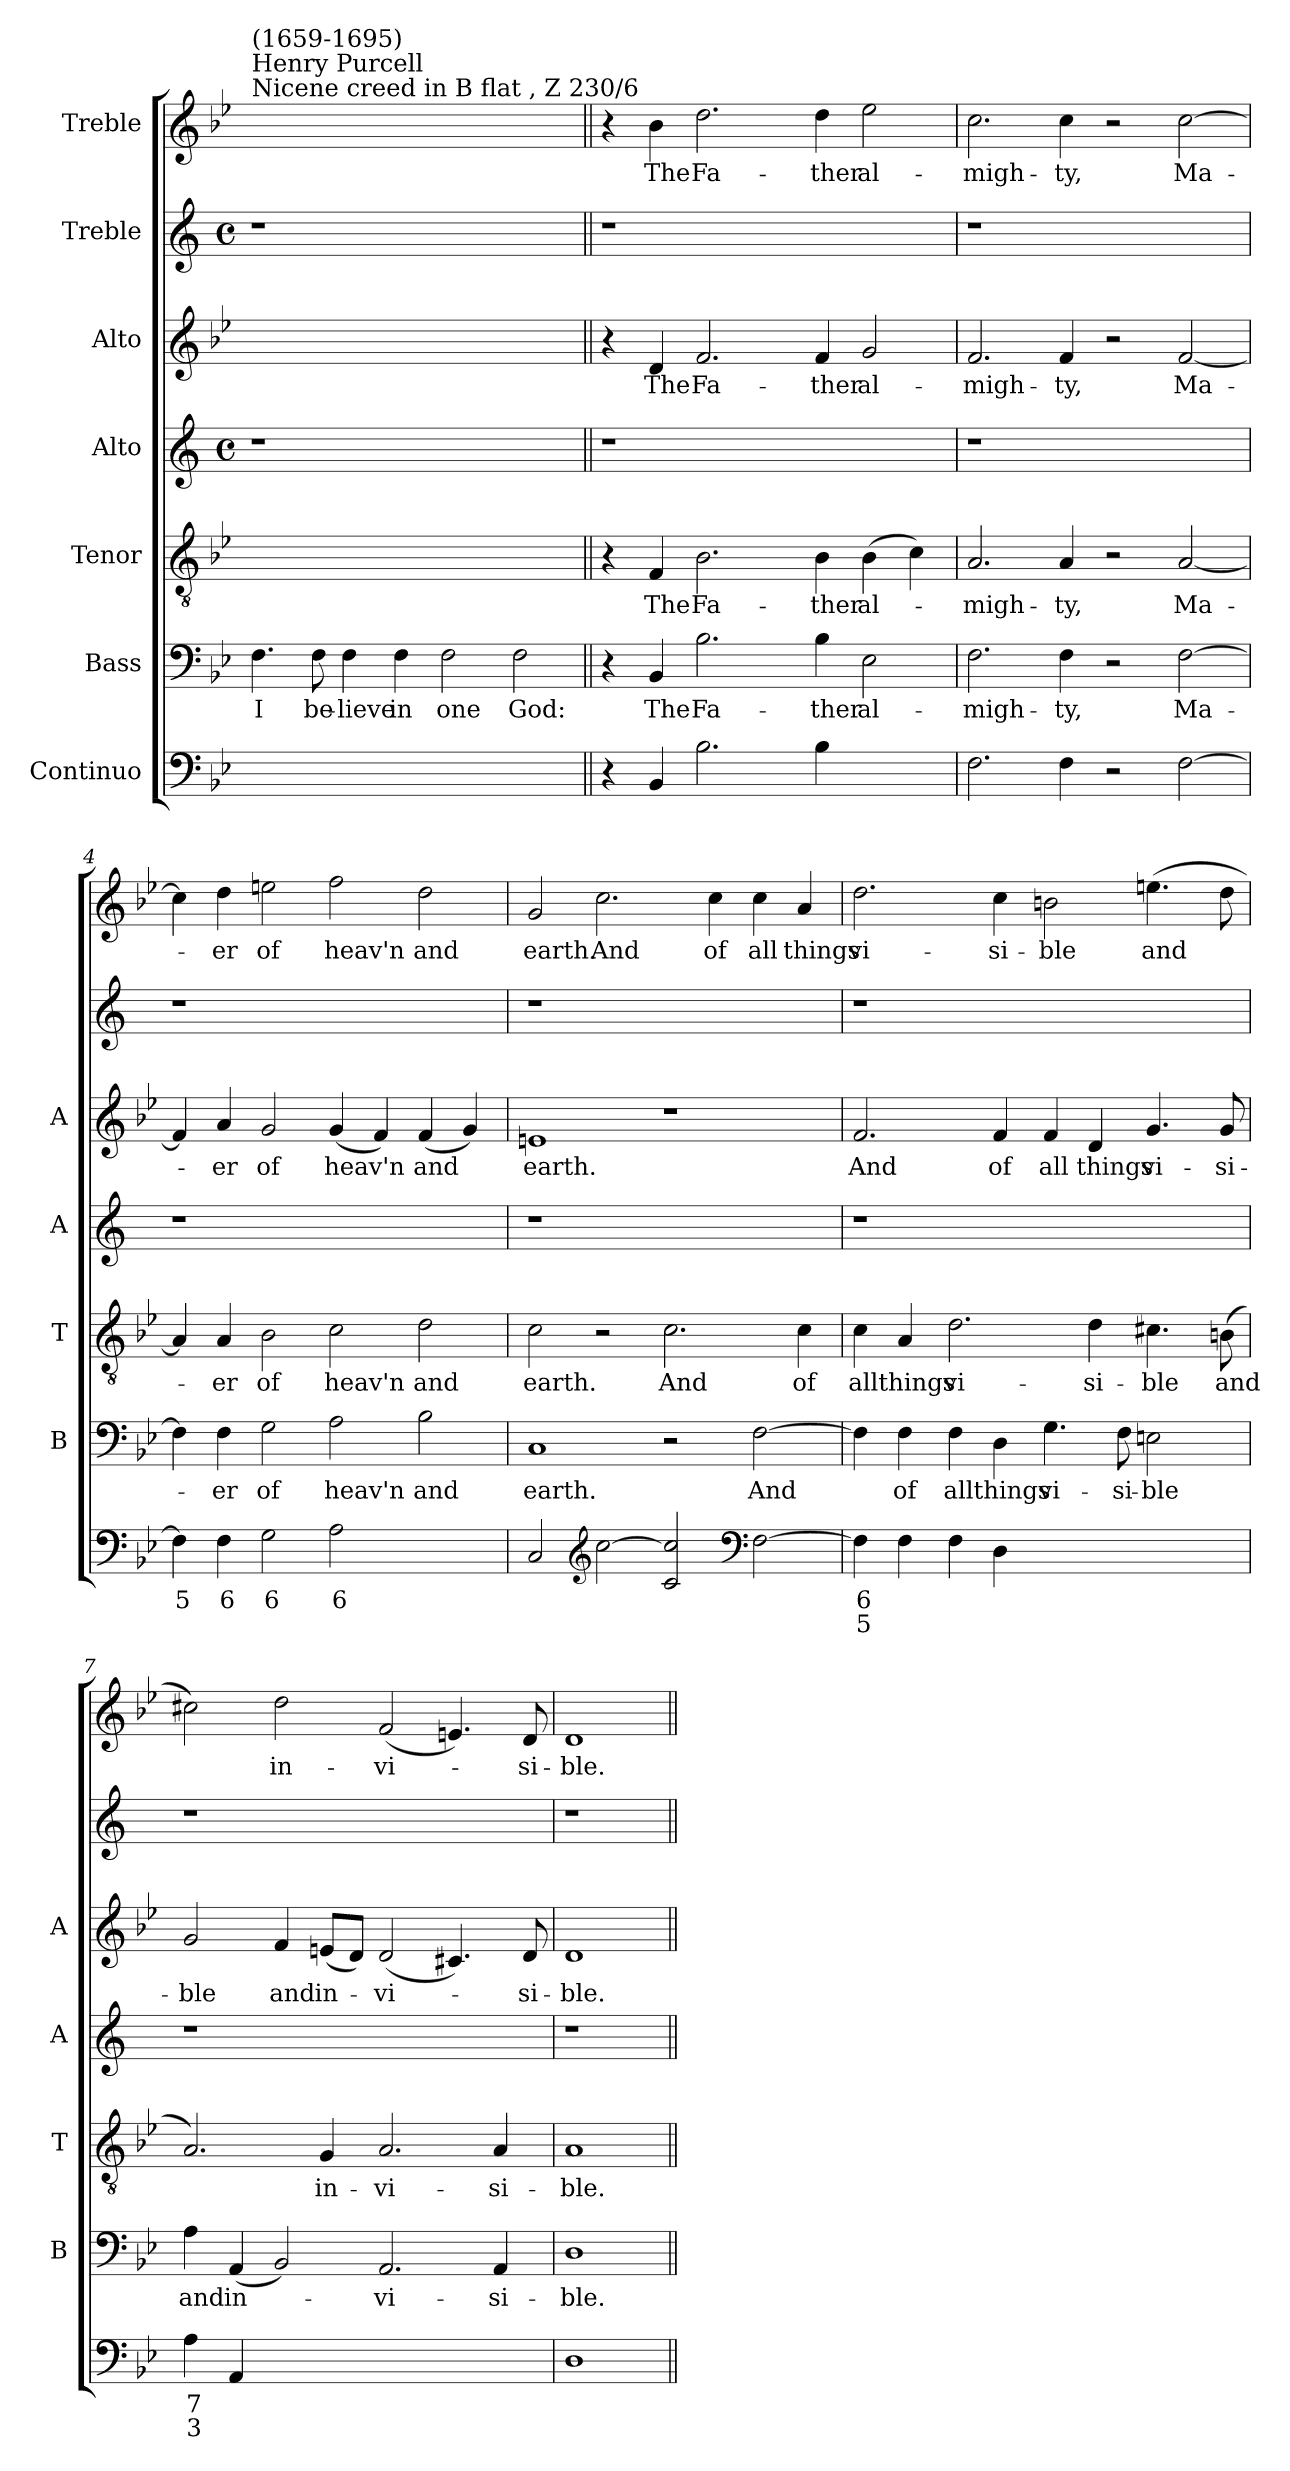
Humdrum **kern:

**kern	**text	**text	**kern	**text	**kern	**text	**kern	**kern	**text	**kern	**kern	**text
*part7	*part7	*part7	*part6	*part6	*part5	*part5	*part4	*part3	*part3	*part2	*part1	*part1
*staff7	*staff7	*staff7	*staff6	*staff6	*staff5	*staff5	*staff4	*staff3	*staff3	*staff2	*staff1	*staff1
*I"Continuo	*	*	*I"Bass	*	*I"Tenor	*	*I"Alto	*I"Alto	*	*I"Treble	*I"Treble	*
*	*	*	*I'B	*	*I'T	*	*I'A	*I'A	*	*	*	*
*clefF4	*	*	*clefF4	*	*clefGv2	*	*clefG2	*clefG2	*	*clefG2	*clefG2	*
*k[b-e-]	*	*	*k[b-e-]	*	*k[b-e-]	*	*k[]	*k[b-e-]	*	*k[]	*k[b-e-]	*
*B-:	*	*	*B-:	*	*B-:	*	*	*B-:	*	*	*B-:	*
*	*	*	*	*	*	*	*M4/4	*	*	*M4/4	*	*
*	*	*	*	*	*	*	*met(c)	*	*	*met(c)	*	*
*MM160	*	*	*MM160	*	*MM160	*	*MM160	*MM160	*	*MM160	*MM160	*
=1	=1	=1	=1	=1	=1	=1	=1	=1	=1	=1	=1	=1
!	!	!	!	!	!	!	!	!	!	!	!LO:TX:a:t=Nicene creed in B flat , Z 230/6	!
!	!	!	!	!	!	!	!	!	!	!	!LO:TX:a:t=Henry Purcell	!
!	!	!	!	!	!	!	!	!	!	!	!LO:TX:a:t=(1659-1695)	!
!	!	!	!	!LO:LY:b	!	!	!	!	!	!	!	!
1ryy	.	.	4.F\	I	1ryy	.	1r	1ryy	.	1r	1ryy	.
!	!	!	!	!LO:LY:b	!	!	!	!	!	!	!	!
.	.	.	8F\	be-	.	.	.	.	.	.	.	.
!	!	!	!	!LO:LY:b	!	!	!	!	!	!	!	!
.	.	.	4F\	-lieve	.	.	.	.	.	.	.	.
!	!	!	!	!LO:LY:b	!	!	!	!	!	!	!	!
.	.	.	4F\	in	.	.	.	.	.	.	.	.
!	!	!	!	!LO:LY:b	!	!	!	!	!	!	!	!
1ryy	.	.	2F\	one	1ryy	.	1ryy	1ryy	.	1ryy	1ryy	.
!	!	!	!	!LO:LY:b	!	!	!	!	!	!	!	!
.	.	.	2F\	God:	.	.	.	.	.	.	.	.
=2||	=2||	=2||	=2||	=2||	=2||	=2||	=2||	=2||	=2||	=2||	=2||	=2||
*	*	*	*	*	*	*	*	*	*	*	*MM160	*
4r	.	.	4r	.	4r	.	1r	4r	.	1r	4r	.
!	!	!	!	!LO:LY:b	!	!LO:LY:b	!	!	!LO:LY:b	!	!	!LO:LY:b
4BB-/	.	.	4BB-/	The	4F/	The	.	4d/	The	.	4b-\	The
!	!	!	!	!LO:LY:b	!	!LO:LY:b	!	!	!LO:LY:b	!	!	!LO:LY:b
2.B-\	.	.	2.B-\	Fa-	2.B-\	Fa-	.	2.f/	Fa-	.	2.dd\	Fa-
.	.	.	.	.	.	.	1ryy	.	.	1ryy	.	.
!	!	!	!	!LO:LY:b	!	!LO:LY:b	!	!	!LO:LY:b	!	!	!LO:LY:b
4B-\	.	.	4B-\	-ther	4B-\	-ther	.	4f/	-ther	.	4dd\	-ther
!	!LO:LY:b	!	!	!LO:LY:b	!	!LO:LY:b	!	!	!LO:LY:b	!	!	!LO:LY:b
[4E-\yy	5	.	2E-\	al-	(>4B-\	al-	.	2g/	al-	.	2ee-\	al-
!	!LO:LY:b	!	!	!	!	!	!	!	!	!	!	!
4E-\yy]	6	.	.	.	4c\)	.	.	.	.	.	.	.
=3	=3	=3	=3	=3	=3	=3	=3	=3	=3	=3	=3	=3
!	!	!	!	!LO:LY:b	!	!LO:LY:b	!	!	!LO:LY:b	!	!	!LO:LY:b
2.F\	.	.	2.F\	-migh-	2.A/	migh-	1r	2.f/	-migh-	1r	2.cc\	-migh-
!	!	!	!	!LO:LY:b	!	!LO:LY:b	!	!	!LO:LY:b	!	!	!LO:LY:b
4F\	.	.	4F\	-ty,	4A/	-ty,	.	4f/	-ty,	.	4cc\	-ty,
2r	.	.	2r	.	2r	.	1ryy	2r	.	1ryy	2r	.
!	!	!	!	!LO:LY:b	!	!LO:LY:b	!	!	!LO:LY:b	!	!	!LO:LY:b
[2F\	.	.	[2F\	Ma-	[2A/	Ma-	.	[2f/	Ma-	.	[2cc\	Ma-
=4	=4	=4	=4	=4	=4	=4	=4	=4	=4	=4	=4	=4
!	!LO:LY:b	!	!	!	!	!	!	!	!	!	!	!
4F\]	5	.	4F\]	.	4A/]	.	1r	4f/]	.	1r	4cc\]	.
!	!LO:LY:b	!	!	!LO:LY:b	!	!LO:LY:b	!	!	!LO:LY:b	!	!	!LO:LY:b
4F\	6	.	4F\	er	4A/	er	.	4a/	er	.	4dd\	er
!	!LO:LY:b	!	!	!LO:LY:b	!	!LO:LY:b	!	!	!LO:LY:b	!	!	!LO:LY:b
2G\	6	.	2G\	of	2B-\	of	.	2g/	of	.	2een\	of
!	!LO:LY:b	!	!	!LO:LY:b	!	!LO:LY:b	!	!	!LO:LY:b	!	!	!LO:LY:b
2A\	6	.	2A\	heav'n	2c\	heav'n	1ryy	(<4g/	heav'n	1ryy	2ff\	heav'n
.	.	.	.	.	.	.	.	4f/)	.	.	.	.
!	!LO:LY:b	!	!	!LO:LY:b	!	!LO:LY:b	!	!	!LO:LY:b	!	!	!LO:LY:b
[4B-\yy	5	.	2B-\	and	2d\	and	.	(<4f/	and	.	2dd\	and
!	!LO:LY:b	!	!	!	!	!	!	!	!	!	!	!
4B-\yy]	6	.	.	.	.	.	.	4g/)	.	.	.	.
!!LO:PB:g=z
=5	=5	=5	=5	=5	=5	=5	=5	=5	=5	=5	=5	=5
!	!	!	!	!LO:LY:b	!	!LO:LY:b	!	!	!LO:LY:b	!	!	!LO:LY:b
2C/	.	.	1C	earth.	2c\	earth.	1r	1en	earth.	1r	2g/	earth.
*clefG2	*	*	*	*	*	*	*	*	*	*	*	*
!	!	!	!	!	!	!	!	!	!	!	!	!LO:LY:b
[2cc\	.	.	.	.	2r	.	.	.	.	.	2.cc\	And
!	!	!	!	!	!	!LO:LY:b	!	!	!	!	!	!
2c/ 2cc/]	.	.	2r	.	2.c\	And	1ryy	1r	.	1ryy	.	.
!	!	!	!	!	!	!	!	!	!	!	!	!LO:LY:b
.	.	.	.	.	.	.	.	.	.	.	4cc\	of
*clefF4	*	*	*	*	*	*	*	*	*	*	*	*
!	!	!	!	!LO:LY:b	!	!	!	!	!	!	!	!LO:LY:b
[2F\	.	.	[2F\	And	.	.	.	.	.	.	4cc\	all
!	!	!	!	!	!	!LO:LY:b	!	!	!	!	!	!LO:LY:b
.	.	.	.	.	4c\	of	.	.	.	.	4a/	things
=6	=6	=6	=6	=6	=6	=6	=6	=6	=6	=6	=6	=6
!	!LO:LY:b	!LO:LY:b	!	!	!	!LO:LY:b	!	!	!LO:LY:b	!	!	!LO:LY:b
4F\]	6	5	4F\]	.	4c\	all	1r	2.f/	And	1r	2.dd\	vi-
!	!	!	!	!LO:LY:b	!	!LO:LY:b	!	!	!	!	!	!
4F\	.	.	4F\	of	4A/	things	.	.	.	.	.	.
!	!	!	!	!LO:LY:b	!	!LO:LY:b	!	!	!	!	!	!
4F\	.	.	4F\	all	2.d\	vi-	.	.	.	.	.	.
!	!	!	!	!LO:LY:b	!	!	!	!	!LO:LY:b	!	!	!LO:LY:b
4D\	.	.	4D\	things	.	.	.	4f/	of	.	4cc\	-si-
!	!LO:LY:b	!LO:LY:b	!	!LO:LY:b	!	!	!	!	!LO:LY:b	!	!	!LO:LY:b
[4G\yy	7	3	4.G\	vi-	.	.	1ryy	4f/	all	1ryy	2bn\	-ble
!	!LO:LY:b	!	!	!	!	!LO:LY:b	!	!	!LO:LY:b	!	!	!
8G\Lyy]	5	.	.	.	4d\	-si-	.	4d/	things	.	.	.
!	!	!	!	!LO:LY:b	!	!	!	!	!	!	!	!
8F\J	.	.	8F\	-si-	.	.	.	.	.	.	.	.
!	!LO:LY:b	!	!	!LO:LY:b	!	!LO:LY:b	!	!	!LO:LY:b	!	!	!LO:LY:b
[4En\yy	6	.	2En\	-ble	4.c#X\	-ble	.	4.g/	vi-	.	(>4.een\	and
!	!LO:LY:b	!	!	!	!	!	!	!	!	!	!	!
4E\yy]	5	.	.	.	.	.	.	.	.	.	.	.
!	!	!	!	!	!	!LO:LY:b	!	!	!LO:LY:b	!	!	!
.	.	.	.	.	(<8Bn\	and	.	8g/	-si-	.	8dd\	.
=7	=7	=7	=7	=7	=7	=7	=7	=7	=7	=7	=7	=7
!	!LO:LY:b	!LO:LY:b	!	!LO:LY:b	!	!	!	!	!LO:LY:b	!	!	!
4A\	7	3	4A\	and	2.A/)	.	1r	2g/	-ble	1r	2cc#X\)	.
!	!	!	!	!LO:LY:b	!	!	!	!	!	!	!	!
4AA/	.	.	(<4AA/	in-	.	.	.	.	.	.	.	.
!	!LO:LY:b	!	!	!	!	!	!	!	!LO:LY:b	!	!	!LO:LY:b
[4BB-/yy	7	.	2BB-/)	.	.	.	.	4f/	and	.	2dd\	in-
!	!LO:LY:b	!	!	!	!	!LO:LY:b	!	!	!LO:LY:b	!	!	!
4BB-/yy]	6	.	.	.	4G/	in-	.	(<8en/L	in-	.	.	.
.	.	.	.	.	.	.	.	8d/J)	.	.	.	.
!	!LO:LY:b	!LO:LY:b	!	!LO:LY:b	!	!LO:LY:b	!	!	!LO:LY:b	!	!	!LO:LY:b
[2AA/yy	6	4	2.AA/	vi-	2.A/	-vi-	1ryy	(<2d/	vi-	1ryy	(<2f/	-vi-
!	!LO:LY:b	!LO:LY:b	!	!	!	!	!	!	!	!	!	!
2AA/yy]	5	3	.	.	.	.	.	4.c#X/)	.	.	4.en/)	.
!	!	!	!	!LO:LY:b	!	!LO:LY:b	!	!	!	!	!	!
.	.	.	4AA/	-si-	4A/	-si-	.	.	.	.	.	.
!	!	!	!	!	!	!	!	!	!LO:LY:b	!	!	!LO:LY:b
.	.	.	.	.	.	.	.	8d/	si-	.	8d/	si-
=8	=8	=8	=8	=8	=8	=8	=8	=8	=8	=8	=8	=8
!	!	!	!	!LO:LY:b	!	!LO:LY:b	!	!	!LO:LY:b	!	!	!LO:LY:b
1D	.	.	1D	-ble.	1A	-ble.	1r	1d	-ble.	1r	1d	-ble.
=||	=||	=||	=||	=||	=||	=||	=||	=||	=||	=||	=||	=||
*-	*-	*-	*-	*-	*-	*-	*-	*-	*-	*-	*-	*-
